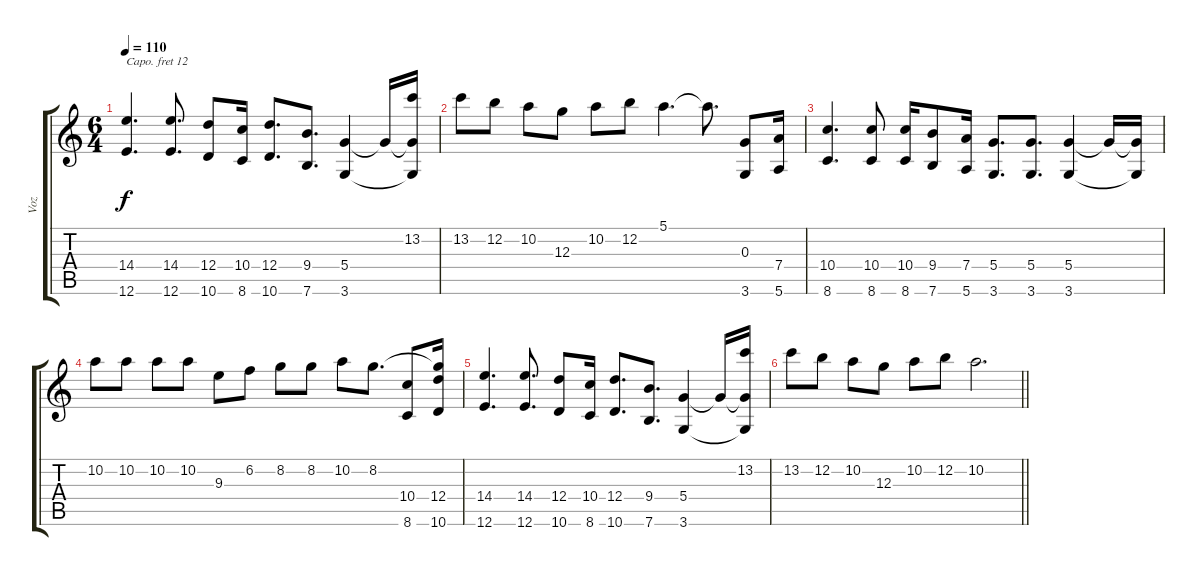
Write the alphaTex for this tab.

\track ("Voz" "Voz") {instrument frenchhorn}
\staff {score tabs}
\capo 12
\tuning (E4 B3 G3 D3 A2 E2) {hide}
\ts (6 4)
\tempo 110
\clef g2
\ks c
(14.4 12.6).4{d dy f} (14.4 12.6).8{d} (12.4 10.6).8 (10.4 8.6).16 (12.4 10.6).8{d} (9.4 7.6).8{d} (5.4 3.6).4 5.4{t}.16 (13.2 5.4{t} 3.6{t}).16 |
13.2.8 12.2.8 10.2.8 12.3.8 10.2.8 12.2.8 5.1.4{d} 5.1{t}.8{d} (0.3 3.6).8 (7.4 5.6).16 |
(10.4 8.6).4{d} (10.4 8.6).8 (10.4 8.6).16 (9.4 7.6).8 (7.4 5.6).16 (5.4 3.6).8{d} (5.4 3.6).8{d} (5.4 3.6).4 5.4{t}.16 (5.4{t} 3.6{t}).16 |
10.2.8 10.2.8 10.2.8 10.2.8 9.3.8 6.2.8 8.2.8 8.2.8 10.2.8 8.2.8{d} (10.4 8.6).8 (8.2{t} 12.4 10.6).16 |
(14.4 12.6).4{d} (14.4 12.6).8{d} (12.4 10.6).8 (10.4 8.6).16 (12.4 10.6).8{d} (9.4 7.6).8{d} (5.4 3.6).4 5.4{t}.16 (13.2 5.4{t} 3.6{t}).16 |
\barLineRight lightlight
13.2.8 12.2.8 10.2.8 12.3.8 10.2.8 12.2.8 10.2.2{d}
